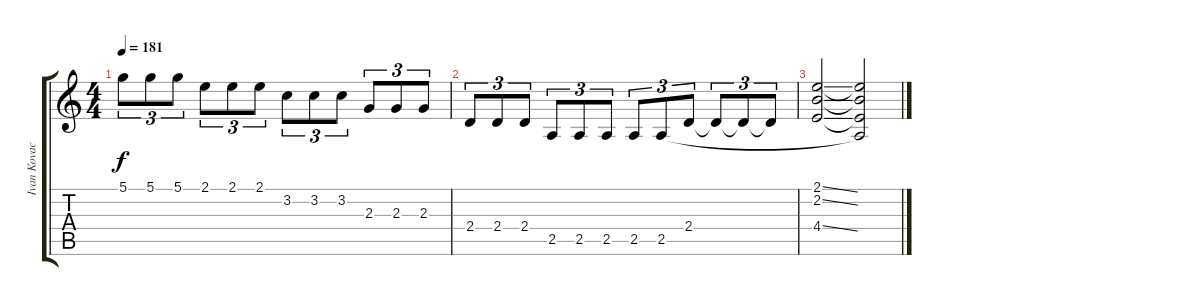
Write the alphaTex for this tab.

\track ("Ivan Kovachi" "Ivan Kovac") {instrument overdrivenguitar}
\staff {score tabs}
\tuning (D4 A3 F3 C3 G2 D2) {hide}
\ts (4 4)
\tempo 181
\clef g2
\ks c
5.1.8{tu (3 2) dy f} 5.1.8{tu (3 2)} 5.1.8{tu (3 2)} 2.1.8{tu (3 2)} 2.1.8{tu (3 2)} 2.1.8{tu (3 2)} 3.2.8{tu (3 2)} 3.2.8{tu (3 2)} 3.2.8{tu (3 2)} 2.3.8{tu (3 2)} 2.3.8{tu (3 2)} 2.3.8{tu (3 2)} |
2.4.8{tu (3 2)} 2.4.8{tu (3 2)} 2.4.8{tu (3 2)} 2.5.8{tu (3 2)} 2.5.8{tu (3 2)} 2.5.8{tu (3 2)} 2.5.8{tu (3 2)} 2.5.8{tu (3 2)} 2.4.8{tu (3 2)} 2.4{t}.8{tu (3 2)} 2.4{t}.8{tu (3 2)} 2.4{t}.8{tu (3 2)} |
(2.1{ss} 2.2{ss} 4.4{ss}).2 (2.1{t} 2.2{t} 4.4{t} 2.5{t}).2
